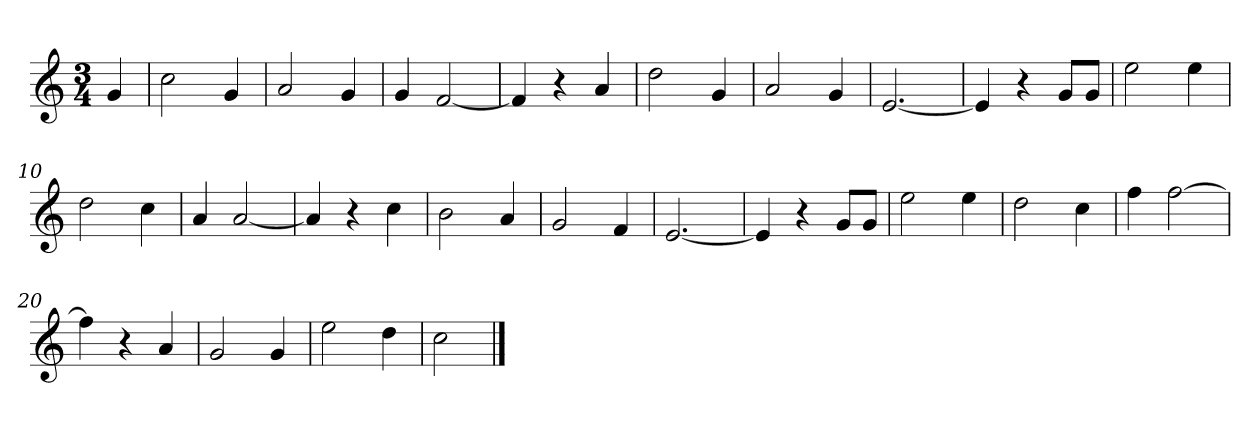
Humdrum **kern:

**kern
*part1
*staff1
*k[]
*M3/4
*MM120
=
4g
=1
2cc
4g
=2
2a
4g
=3
4g
[2f
=4
4f]
4r
4a
=5
2dd
4g
=6
2a
4g
=7
[2.e
=8
4e]
4r
8gL
8gJ
=9
2ee
4ee
=10
2dd
4cc
=11
4a
[2a
=12
4a]
4r
4cc
=13
2b
4a
=14
2g
4f
=15
[2.e
=16
4e]
4r
8gL
8gJ
=17
2ee
4ee
=18
2dd
4cc
=19
4ff
[2ff
=20
4ff]
4r
4a
=21
2g
4g
=22
2ee
4dd
=23
2cc
==
*-
